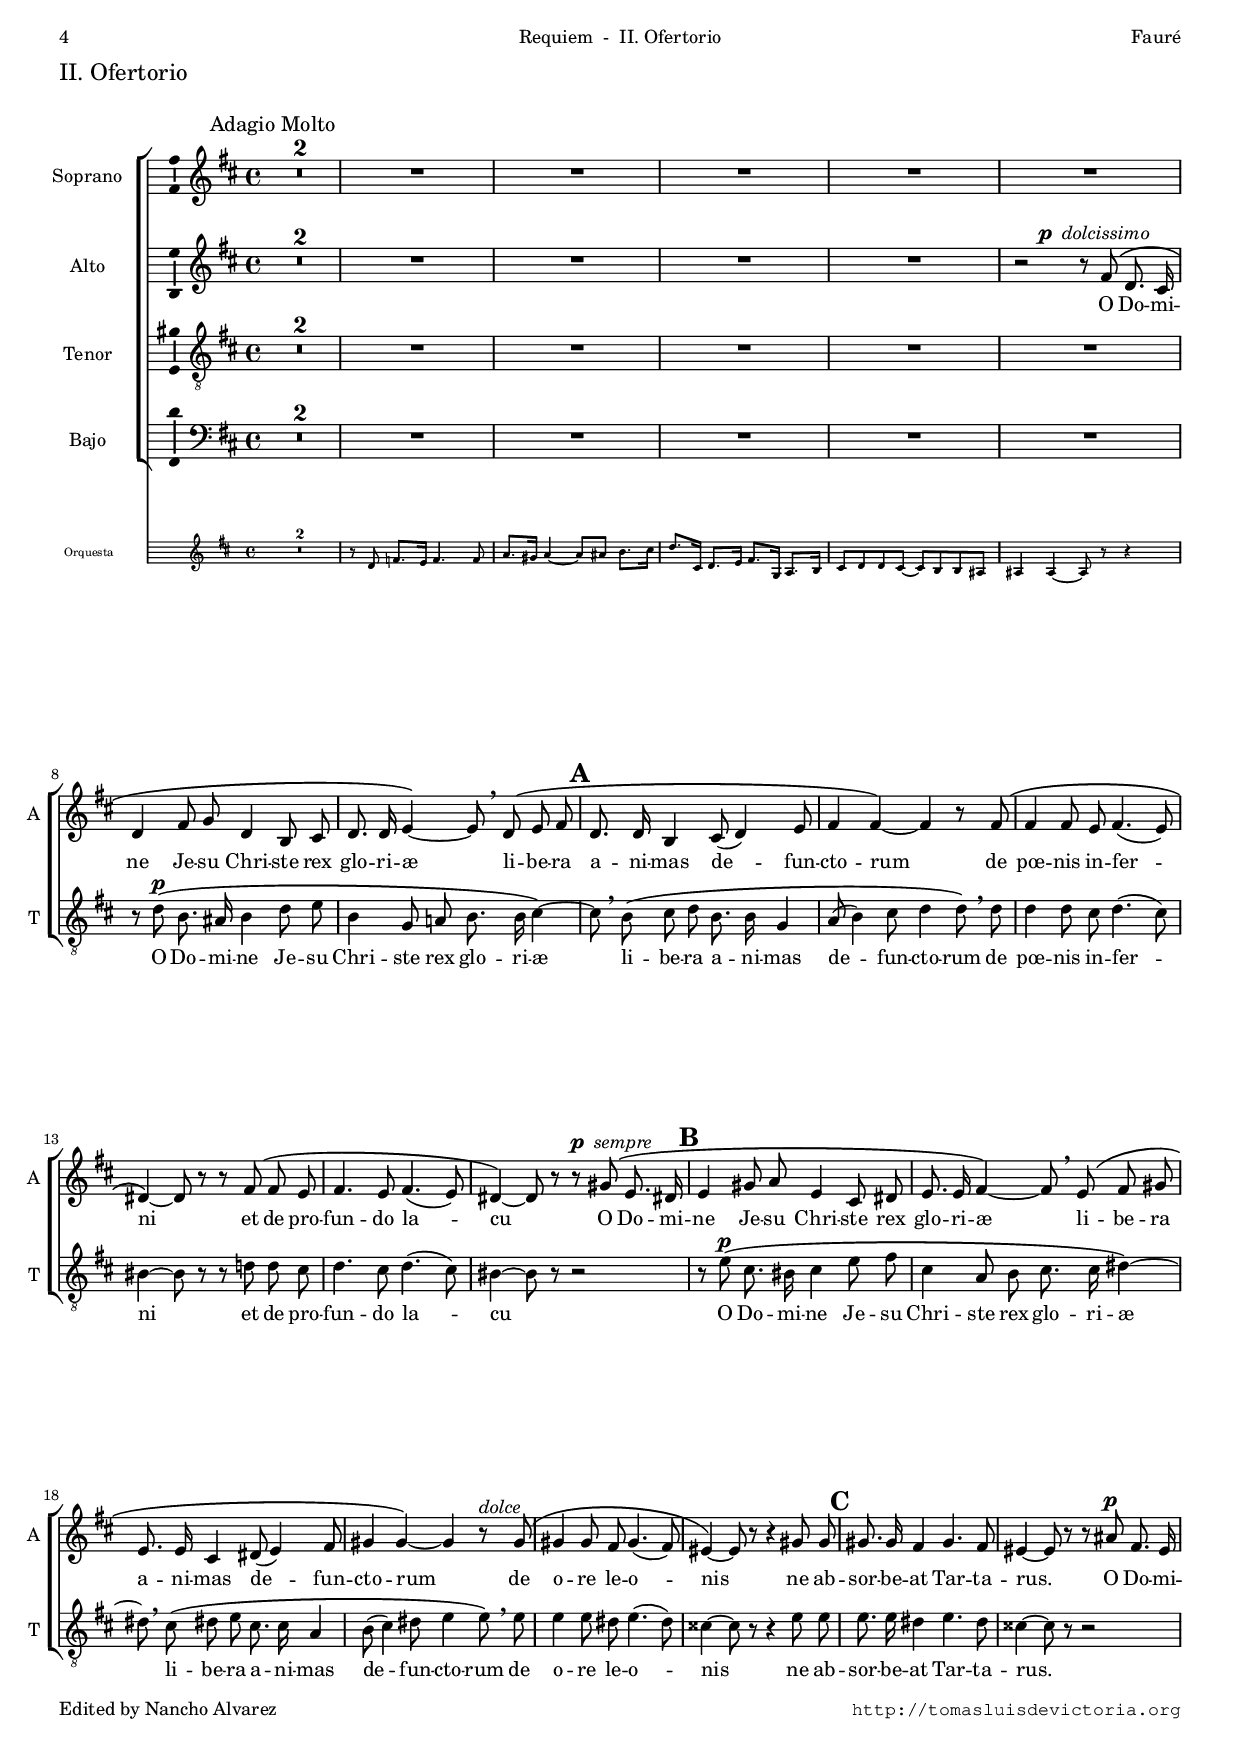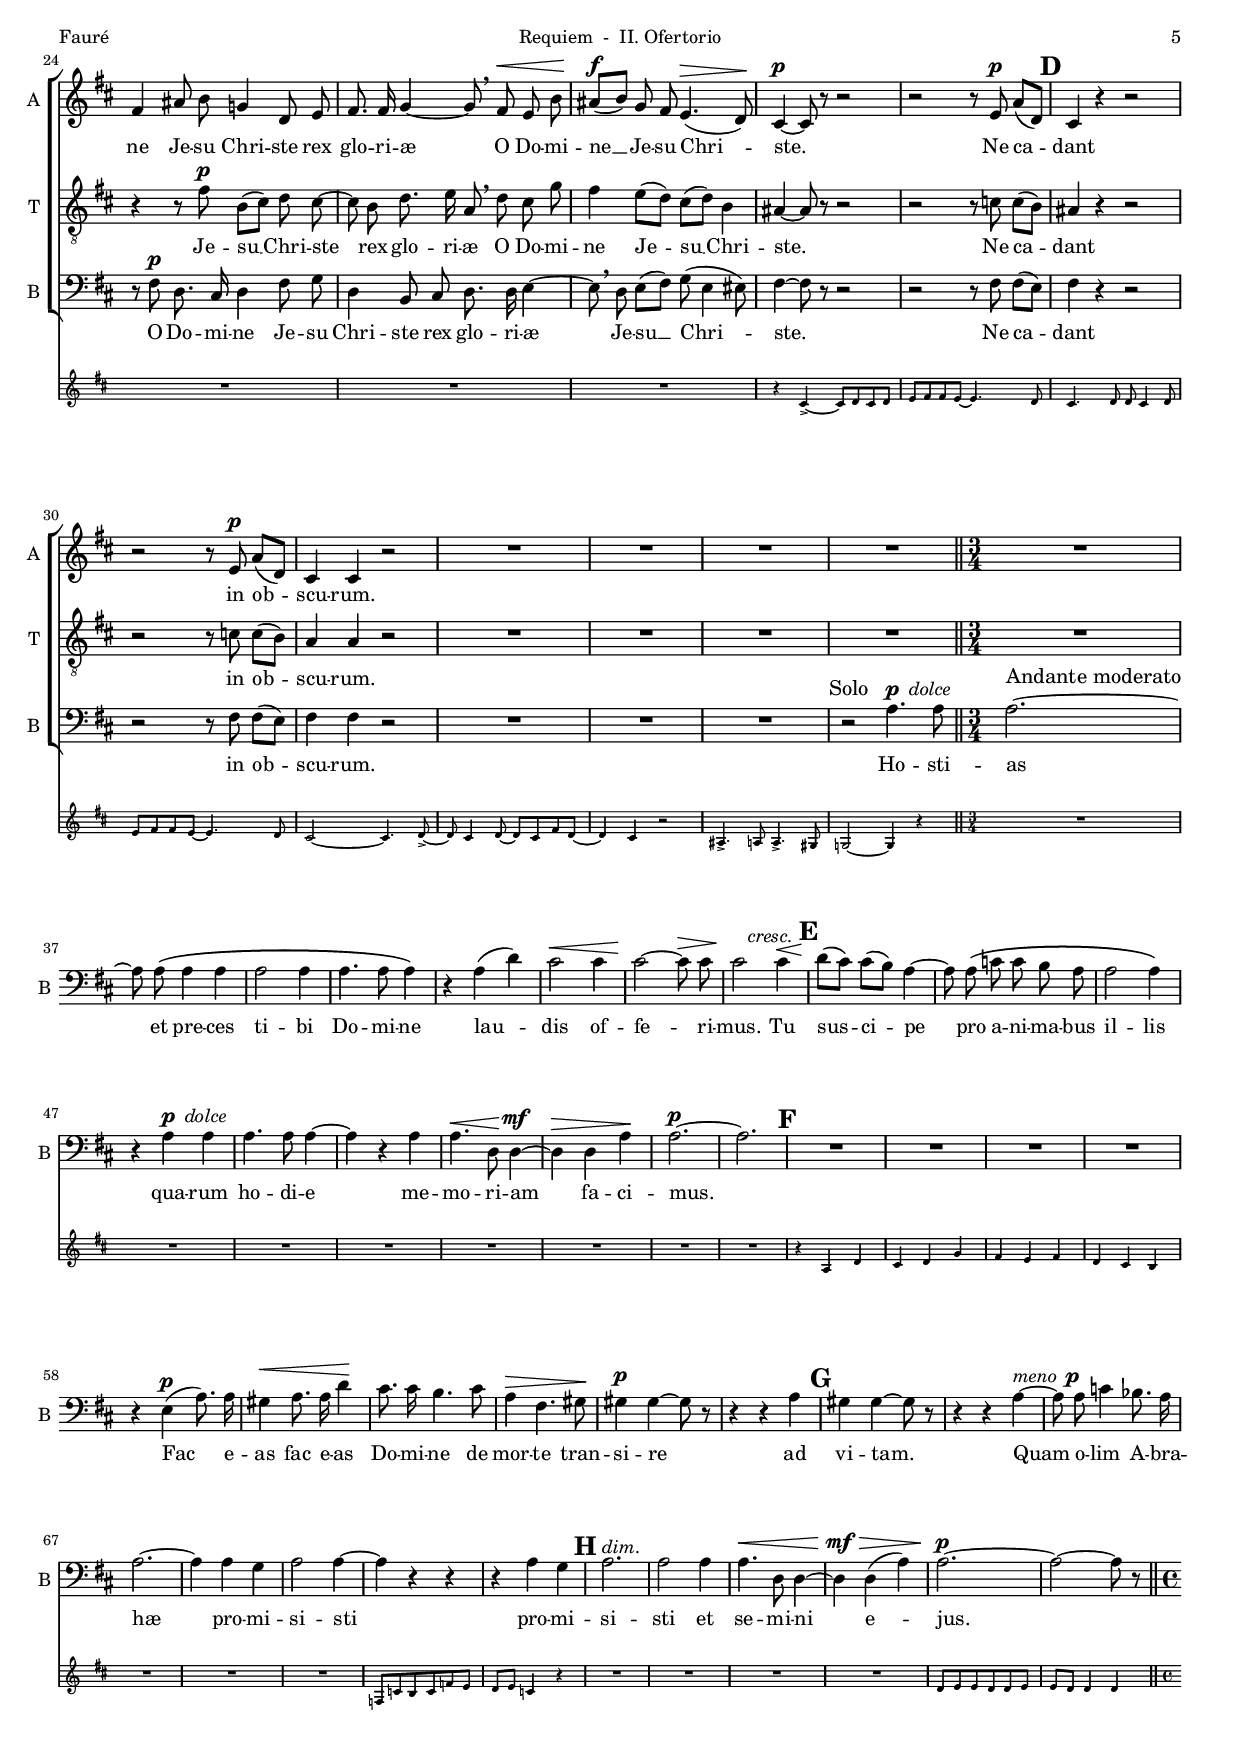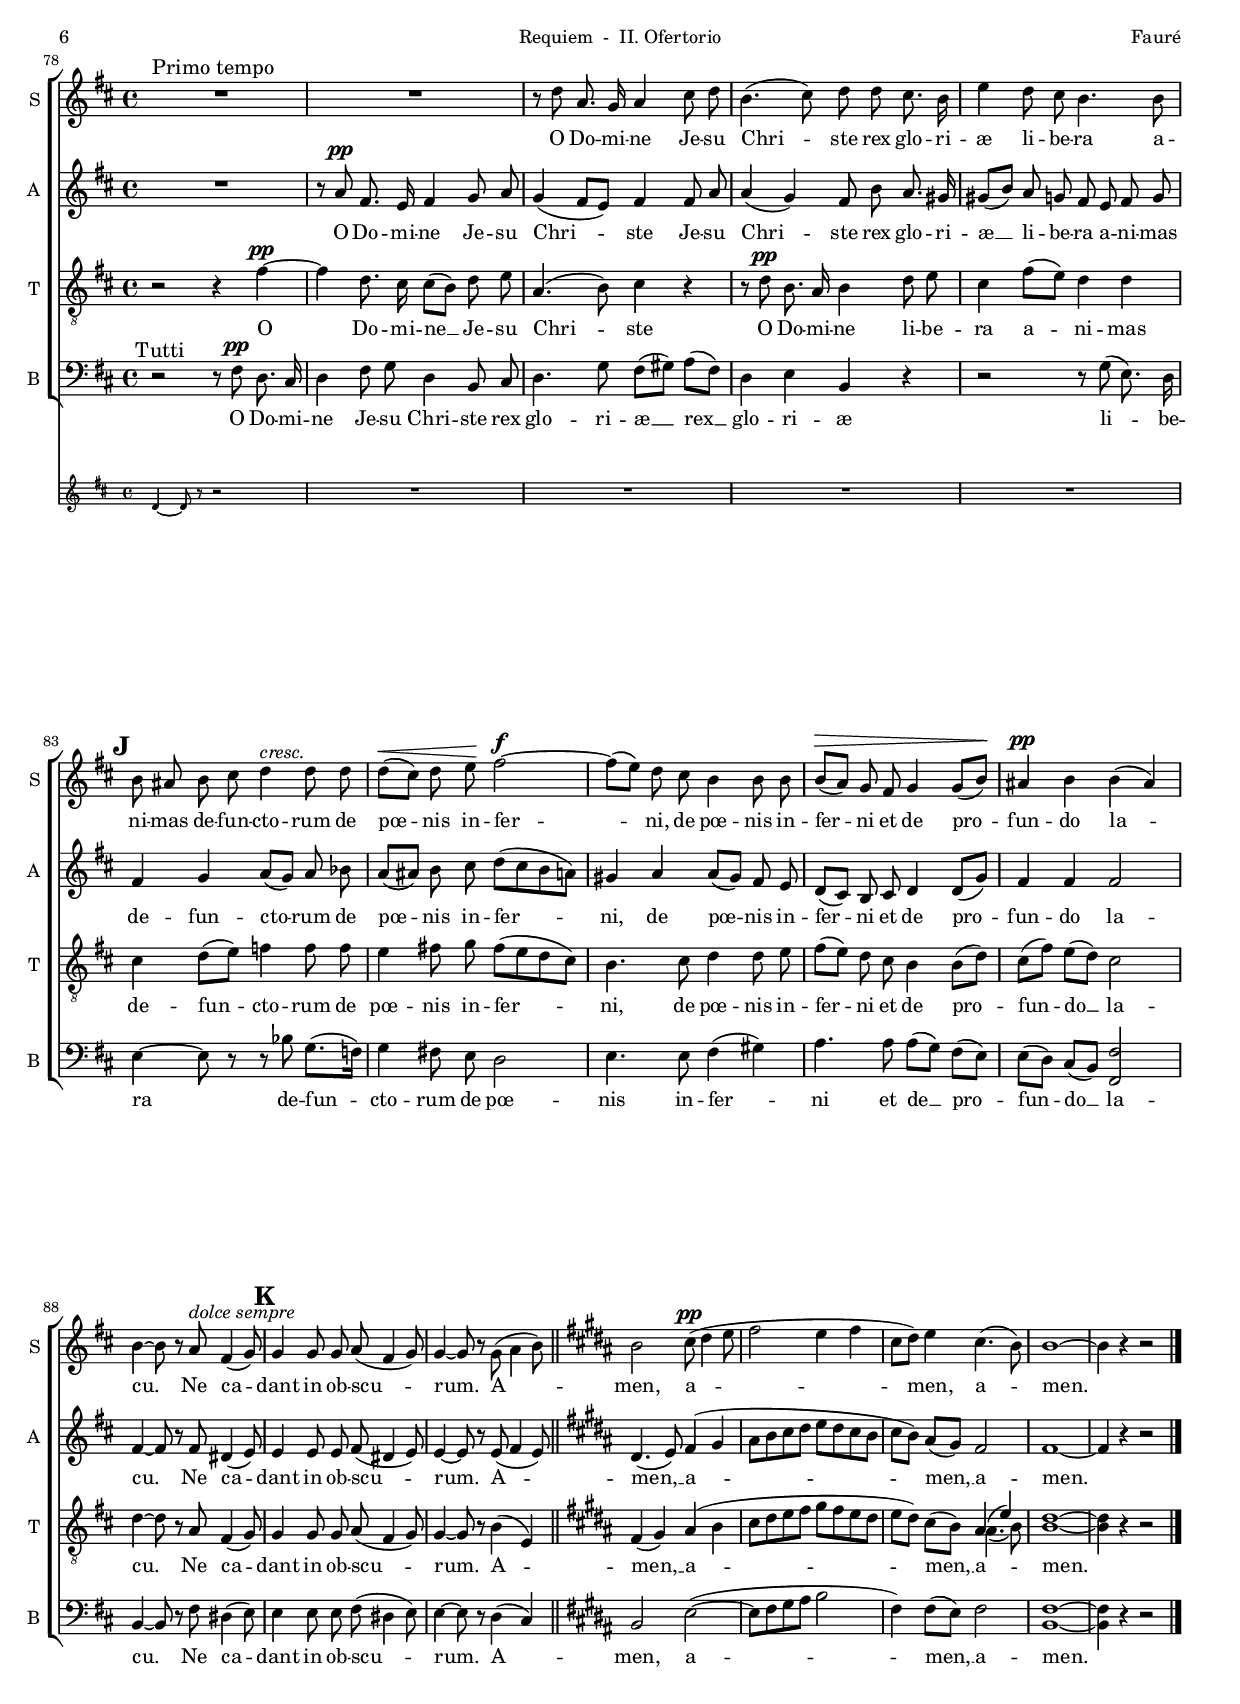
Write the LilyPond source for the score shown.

\version "2.11.45"

#(set-default-paper-size "a4")
#(set-global-staff-size 16.0)
#(ly:set-option 'point-and-click #f)

ss=\once \set suggestAccidentals = ##t


\header {
	%title=\markup{\column{ " " " " \bigger \bigger \bigger \bigger \bigger "Requiem" }}
	piece=\markup{\column{" " \bigger \bigger "II. Ofertorio " " " }}
	%composer="Gabriel Fauré (1845-1924)"
	%opus="op. 48"
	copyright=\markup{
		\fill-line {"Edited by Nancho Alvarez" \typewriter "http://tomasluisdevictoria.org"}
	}
%	tagline=""
}

global={\key d \major \time 4/4 \skip 1*9 \mark \markup{\bold \bigger A}
				\skip 1*6 \mark \markup{\bold \bigger B}
				\skip 1*6 \mark \markup{\bold \bigger C}
				\skip 1*7 \mark \markup{\bold \bigger D}
				\skip 1*7 \bar "||"\time 3/4 %\break
				\skip 1*3/4*8 \mark \markup{\bold \bigger E}
				\skip 1*3/4*10 \mark \markup{\bold \bigger F}
				\skip 1*3/4*10 \mark \markup{\bold \bigger G}
				\skip 1*3/4*8 \mark \markup{\bold \bigger H}
				\skip 1*3/4*6 \bar "||" \time 4/4 \break
				\skip 1*5 \mark \markup{\bold \bigger J}
				\skip 1*6 \mark \markup{\bold \bigger K}
				\skip 1*2 \bar "||" \key b \major
				\skip 1*5
\bar "|." }


cantus=\relative c''{
	\dynamicUp
	\phrasingSlurUp
	%\set hairpinToBarline = ##t
	\once \override TextScript #'X-offset = #-8
	\once \override TextScript #'padding = #3.0
	s4*0^\markup{\bigger "Adagio Molto"}
	R1*35
	R1*3/4*42
	s4*0^\markup{\bigger "Primo tempo"}
	R1*2
	r8 d a8. g16 a4 cis8 d
	b4.( cis8) d d cis8. b16
	e4 d8 cis b4. b8
	b ais b cis d4^\markup{\italic cresc.} d8 d
	d([\< cis]) d e\! fis2^\f ~
	fis8[( e)] d cis b4 b8 b
	b8[(\> a)] g fis g4 g8[( b])\!
	ais4^\pp b b( ais)
	b4 ~ b8 r a8^\markup{\italic "dolce sempre"} fis4( g8)
	g4 g8 g a( fis4 g8)
	g4 ~ g8 r \stemDown g8( a4 b8)
	b2 cis8(^\pp dis4 e8
	fis2 e4 fis
	cis8[ dis)] e4 cis4.( b8)
	b1 ~ 
	b4 r r2
}

altus=\relative c'{
	\dynamicUp
	\phrasingSlurUp
	%\set hairpinToBarline = ##t
	R1*6
	r2^\markup{"    " \dynamic p \italic " dolcissimo"} r8 fis\( d8. cis16
	d4 fis8 g d4 b8 cis
	d8. d16 e4\) ~ e8 \breathe d\( e fis
	d8. d16 b4 cis8( d4) e8
	fis4 fis\) ~ fis r8 fis\(
	fis4 fis8 e fis4.( e8)
	dis4\) ~ dis8 r r fis\( fis e
	fis4. e8 fis4.( e8)
	dis4\) ~ dis8 r r^\markup{\dynamic p \italic " sempre"} gis\( e8. dis!16
	e4 gis8 a e4 cis8 dis
	e8. e16 fis4\) ~ fis8 \breathe e8\( fis gis
	e8. e16 cis4 dis8( e4) fis8
	gis4 gis\) ~ gis r8^\markup{\italic dolce} gis\(
	gis4 gis8 fis gis4.( fis8)
	eis4\) ~ eis8 r r4 gis8 gis
	gis8. gis16 fis4 gis4. fis8
	eis4 ~ eis8 r r ais^\p fis8. eis16
	fis4 ais8 b g!4 d8 e
	fis8. fis16 g4 ~ g8 \breathe fis\< e b'
	ais[(^\f b]) g fis e4.(\> d8)\! 
	cis4^\p ~ cis8 r r2
	r2 r8 e^\p a[( d,])
	cis4 r r2
	r2 r8 e8^\p a8[( d,)]
	cis4 cis r2
	R1*4
	R1*3/4*42
	R1
	r8 a'^\pp fis8. e16 fis4 g8 a
	g4( fis8[ e]) fis4 fis8 a
	a4( g) fis8 b a8. gis16
	gis8[( b]) a8 g fis e fis g
	fis4 g a8[( g]) a bes
	a[( ais]) b cis d[( cis b a])
	gis4 a a8[( gis]) fis e
	d[( cis]) b cis d4 d8[( g])
	fis4 fis fis2
	fis4 ~ fis8 r fis dis4( e8)
	e4 e8 e fis8( dis4 e8)
	e4 ~ e8 r e( fis4 e8)
	dis4. ( e8) fis4( gis
	ais8[ b cis dis] e[ dis cis b]
	cis[ b]) ais[( gis]) fis2
	fis1 ~
	fis4 r r2
}

tenor=\relative c'{
	\dynamicUp
	R1*7
	r8 d8\(^\p b8. ais16 b4 d8 e
	b4 g8 a! b8. b16 cis4\) ~
	cis8 \breathe b8\( cis d b8. b16 g4
	a8( b4) cis8 d4 d8\) \breathe d8
	d4 d8 cis d4.( cis8)
	bis4 ~ bis8 r r d! d cis 
	d4. cis8 d4.( cis8) 
	bis4 ~ bis8 r r2
	r8 e\(^\p cis8. bis16 cis4 e8 fis
	cis4 a8 b cis8. cis16 dis4\) ~
	dis8 \breathe cis\( dis e cis8. cis16 a4
	b8( cis4) dis8 e4 e8\) \breathe e
	e4 e8 dis e4.( dis8)
	cisis4 ~ cisis8 r r4 e8 e
	e8. e16 dis4 e4. dis8
	cisis4 ~ cisis8 r r2
	r4 r8 fis^\p b,[( cis]) d8 cis ~
	cis b d8. e16 a,8 \breathe d cis g'
	fis4 e8[( d]) cis[( d]) b4
	ais4 ~ ais8 r r2
	r2 r8 c c[( b])
	ais4 r r2
	r2 r8 c c8[( b])
	a4 a r2 
	R1*4
	R1*3/4*42
	r2 r4 fis'^\pp ~
	fis d8. cis16 cis8[( b]) d8 e
	a,4.( b8) cis4 r
	r8 d^\pp b8. a16 b4 d8 e
	cis4 fis8[( e]) d4 d
	cis d8[( e]) f4 f8 f
	e4 fis!8 g fis[( e d cis])
	b4. cis8 d4 d8 e
	fis8[( e]) d cis b4 b8[( d])
	cis[( fis]) e[( d]) cis2
	d4 ~ d8 r a fis4( g8)
	g4 g8 g a8( fis4 g8)
	g4 ~ g8 r b4( e,)
	fis( gis) ais( b
	cis8[ dis e fis] gis[ fis e dis]
	e[( dis]) cis([ b]) 
	<< {\voiceOne ais4( e')}  \new Voice {\voiceTwo ais,4.( b8)}>>
	\oneVoice
	<dis b>1 ~
	<dis b>4 r r2
}

bassus=\relative c{
	\dynamicUp
	%\set hairpinToBarline = ##t
	R1*23
	r8 fis^\p d8. cis16 d4 fis8 g
	d4 b8 cis d8. d16 e4 ~
	e8 \breathe d e[( fis]) g8( e4 eis8)
	fis4 ~ fis8 r r2
	r2 r8 fis fis[( e)]
	fis4 r r2
	r2 r8 fis fis[( e]) 
	fis4 fis r2
	R1*3
	\once \override TextScript #'X-offset = #-1.6
	\once \override TextScript #'padding = #1.5
	r2^\markup{\bigger "Solo"} a4.^\markup{\dynamic p \italic " dolce"} a8
	%\once \override TextScript #'X-offset = #-4
	\once \override TextScript #'padding = #3.0
	s4*0^\markup{\bigger "Andante moderato" }
	a2. ~
	a8 a\( a4 a 
	a2 a4 
	a4. a8 a4\)
	r4 a( d)
	cis2\< cis4
	cis2\! ~ cis8\> cis
	cis2\!^\markup{\italic "   cresc."} cis4\<
	d8\![( cis]) cis[( b]) a4 ~
	a8 a\( c c b a
	a2 a4\)
	r4 a^\markup{\dynamic p \italic " dolce"} a
	a4. a8 a4 ~
	a4 r a
	a4.\< d,8\!
	d4^\mf ~
	d\> d a'\!
	a2.^\p ~
	a2. 
	R1*3/4*4
	r4 e4^\p( a8.) a16
	gis4\< a8. a16 d4\!
	cis8. cis16 b4. cis8
	a4\> fis4. gis8\!
	gis4^\p gis ~ gis8 r
	r4 r a
	gis gis ~ gis8 r
	r4 r a^\markup{\italic "meno " \dynamic p } ~
	a8 a c4 bes8. a16
	a2. ~
	a4 a g
	a2 a4 ~
	a r r
	r a g 
	a2.^\markup{\italic dim.}
	a2 a4
	a4.\< d,8 d4 ~
	d^\mf\> d( a')
	a2.^\p ~
	a2 ~ a8 r
	\once \override TextScript #'X-offset = #-2
	r2^\markup{\bigger "Tutti"} r8 fis^\pp d8. cis16
	d4 fis8 g d4 b8 cis
	d4. g8 fis[( gis]) a[( fis])
	d4 e b r
	r2 r8 g'( e8.) d16
	e4 ~ e8 r r bes' g8.[( f16])
	g4 fis!8 e d2
	e4. e8 fis4( gis)
	a4. a8 a8[( g]) fis[( e])
	e[( d]) cis[( b]) <fis fis'>2
	b4 ~ b8 r fis' dis4( e8)
	e4 e8 e fis( dis4 e8)
	e4 ~ e8 r d4( cis)
	b2 e( ~
	e8[( fis gis ais] b2
	fis4) fis8([ e]) fis2
	<fis b,>1 ~
	<fis b,>4 r r2
	
}

organo=\relative c'{
	\set hairpinToBarline = ##t
	%\once \override Voice.Hairpin #'minimum-length = #8
	R1*2
	\set Staff.autoBeaming = ##t
	r8 d f8. e16 f4. f8
	a8. gis16 a4 ~ a8 ais b8. cis16
	d8. cis,16 d8. e16 fis8. g,16 a8. b16
	cis8 d d cis ~ cis b b ais ais4 ais4 ~ ais8 r r4
	R1*19
	r4 cis-> ~ cis8 d cis d
	e fis fis e ~ e4. d8
	cis4. d8 d cis4 d8
	e fis fis e ~ e4. d8
	cis2 ~ cis4. d8-> ~
	d8 cis4 d8 ~ d cis fis d ~
	d4 cis r2
	ais4.-> a8 a4.-> gis8
	g!2 ~ g4 r
	R1*3/4*18
	r4 a4 d
	cis d g 
	fis e fis
	d cis b
	R1*3/4*12
	f8 c' b c f e
	d e c4 r
	R1*3/4*4
	d8 e e d d e 
	e d d4 d
	d4 ~ d8 r r2
	R1*17
}

textocantus=\lyricmode{
O Do -- mi -- ne Je -- su Chri -- ste
rex glo -- ri -- æ li -- be -- ra 
a -- ni -- mas de -- fun -- cto -- rum de pœ -- nis in -- fer -- ni,
de pœ -- nis in -- fer -- ni
et de pro -- fun -- do la -- cu.
Ne ca -- dant in ob -- scu -- rum.
A -- men,
a -- men,
a -- men.
}

textoaltus=\lyricmode{
O Do -- mi -- ne Je -- su Chri -- ste rex glo -- ri -- æ
li -- be -- ra a -- ni -- mas de -- fun -- cto -- rum
de pœ -- nis in -- fer -- ni
et de pro -- fun -- do la -- cu
O Do -- mi -- ne Je -- su Chri -- ste rex glo -- ri -- æ
li -- be -- ra a -- ni -- mas de -- fun -- cto -- rum
de o -- re le -- o -- nis
ne ab -- sor -- be -- at Tar -- ta -- rus.
O Do -- mi -- ne Je -- su Chri -- ste rex glo -- ri -- æ
O Do -- mi -- ne __ Je -- su Chri -- ste.
Ne ca -- dant
in ob -- scu -- rum.
O Do -- mi -- ne Je -- su Chri -- ste Je -- su Chri -- ste
rex glo -- ri -- æ __ li -- be -- ra a -- ni -- mas de -- fun -- cto -- rum
de pœ -- nis in -- fer -- ni,
de pœ -- nis in -- fer -- ni
et de pro -- fun -- do la -- cu.
Ne ca -- dant
in ob -- scu -- rum.
A -- men, __ 
a -- men, __ 
a -- men.
}

textotenor=\lyricmode{
O Do -- mi -- ne Je -- su Chri -- ste rex glo -- ri -- æ
li -- be -- ra a -- ni -- mas de -- fun -- cto -- rum
de pœ -- nis in -- fer -- ni
et de pro -- fun -- do la -- cu
O Do -- mi -- ne Je -- su Chri -- ste rex glo -- ri -- æ
li -- be -- ra a -- ni -- mas de -- fun -- cto -- rum
de o -- re le -- o -- nis
ne ab -- sor -- be -- at Tar -- ta -- rus.
Je -- su __ Chri -- ste rex glo -- ri -- æ 
O Do -- mi -- ne Je -- su __ Chri -- ste.
Ne ca -- dant
in ob -- scu -- rum.
O Do -- mi -- ne __ Je -- su Chri -- ste
O Do -- mi -- ne li -- be -- ra a -- ni -- mas
de -- fun -- cto -- rum de pœ -- nis in -- fer -- ni,
de pœ -- nis in -- fer -- ni et de pro -- fun -- do __ la -- cu.
Ne ca -- dant
in ob -- scu -- rum.
A -- men, __
a -- men, __ a -- men.
}

textobassus=\lyricmode{
O Do -- mi -- ne Je -- su Chri -- ste rex glo -- ri -- æ 
Je -- su __ Chri -- ste.
Ne ca -- dant
in ob -- scu -- rum.
Ho -- sti -- as
et pre -- ces ti -- bi Do -- mi -- ne
lau -- dis of -- fe -- ri -- mus.
Tu sus -- ci -- pe 
pro a -- ni -- ma -- bus il -- lis
qua -- rum ho -- di -- e
me -- mo -- ri -- am
fa -- ci -- mus.
Fac e -- as
fac e -- as
Do -- mi -- ne de mor -- te tran -- si -- re
ad vi -- tam.
Quam o -- lim A -- bra -- hæ
pro -- mi -- si -- sti
pro -- mi -- si -- sti
et se -- mi -- ni e -- jus.
O Do -- mi -- ne Je -- su Chri -- ste rex glo -- ri -- æ __
rex __ glo -- ri -- æ
li -- be -- ra
de -- fun -- cto -- rum de pœ -- nis
in -- fer -- ni
et de __ pro -- fun -- do __ la -- cu.
Ne ca -- dant in ob -- scu -- rum.
A -- men,
a -- men, __
a -- men.
}


                            
\score {
<<
\new ChoirStaff<<

	\new Staff <<\global
	\new Voice="v1" {
		\set Staff.instrumentName="Soprano " 
		\set Staff.shortInstrumentName="S " 
		\clef "treble"
		\cantus }
	\new Lyrics \lyricsto "v1" {\textocantus }
	>>

	
	\new Staff << \global
	\new Voice="v2" {
		\set Staff.instrumentName="Alto "
		\set Staff.shortInstrumentName="A " 
		\clef "treble" 
		\altus}
	\new Lyrics \lyricsto "v2" {\textoaltus }
	>>

	
	\new Staff <<\global
	\new Voice="v3" {
		\set Staff.instrumentName="Tenor "
		\set Staff.shortInstrumentName="T " 
		\clef "G_8"
		\tenor }
	\new Lyrics \lyricsto "v3" {\textotenor }
	>>
	

	\new Staff <<\global
	\new Voice="v4" {
		\set Staff.instrumentName="Bajo "
		\set Staff.shortInstrumentName="B " 
		\clef "bass" 
		\bassus }
	\new Lyrics \lyricsto "v4" {\textobassus}
	>>	
>>
\new Staff \with {
	\remove Ambitus_engraver
        fontSize = #-4
        \override StaffSymbol #'staff-space = #(magstep -4)
      }
      <<\global
	\new Voice="o" {
		\set  Staff.instrumentName="Orquesta "
		\clef "G"
		\organo
	}
>>
>>

\layout{ 
	\context {\Lyrics \override VerticalAxisGroup #'minimum-Y-extent = #'(-1 . 0) }
	\context {\Score 
		\override BarNumber #'padding = #2 
		skipBars = ##t
	}
	\context {\Lyrics 
		%\override LyricText #'font-size = #2 
		\override LyricHyphen #'minimum-distance = #0.33
	}
	%\context {\Voice melismaBusyProperties = #'() }
	\context { \RemoveEmptyStaffContext }
	\context {\Staff 
		\consists Ambitus_engraver 
		autoBeaming = ##f
	}
}

%\midi {}

}


\paper{
	evenHeaderMarkup=\markup  \fill-line { \fromproperty #'page:page-number-string "Requiem  -  II. Ofertorio" "Fauré" }
	oddHeaderMarkup= \markup  \fill-line { \on-the-fly #not-first-page "Fauré" \on-the-fly #not-first-page "Requiem  -  II. Ofertorio" \on-the-fly #not-first-page \fromproperty #'page:page-number-string }
	%system-count=12
	line-width=19.0\cm
	between-system-padding = 0
	ragged-last-bottom = ##f
	head-separation = 4\mm
	foot-separation = 6\mm
	print-first-page-number = ##f
	first-page-number=4
}
